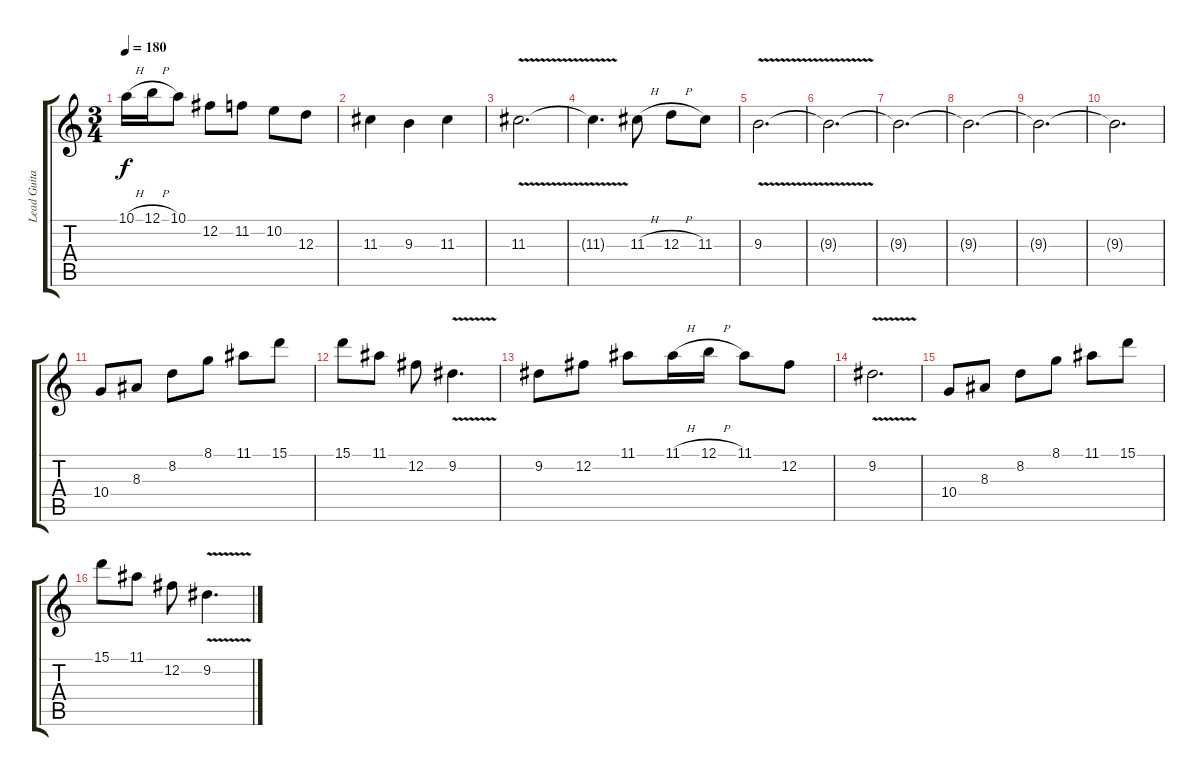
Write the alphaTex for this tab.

\track ("Lead Guitar" "Lead Guita") {instrument distortionguitar}
\staff {score tabs}
\tuning (B3 Gb3 D3 A2 E2 B1) {hide}
\ts (3 4)
\tempo 180
\clef g2
\ks c
10.1{h}.16{dy f} 12.1{h}.16 10.1.8 12.2.8 11.2.8 10.2.8 12.3.8 |
11.3.4 9.3.4 11.3.4 |
11.3{v}.2{d} |
11.3{t}.4{d} 11.3{h}.8 12.3{h}.8 11.3.8 |
9.3{v}.2{d} |
9.3{t}.2{d} |
9.3{t}.2{d} |
9.3{t}.2{d} |
9.3{t}.2{d} |
9.3{t}.2{d} |
10.4.8 8.3.8 8.2.8 8.1.8 11.1.8 15.1.8 |
15.1.8 11.1.8 12.2.8 9.2{v}.4{d} |
9.2.8 12.2.8 11.1.8 11.1{h}.16 12.1{h}.16 11.1.8 12.2.8 |
9.2{v}.2{d} |
10.4.8 8.3.8 8.2.8 8.1.8 11.1.8 15.1.8 |
15.1.8 11.1.8 12.2.8 9.2{v}.4{d}
